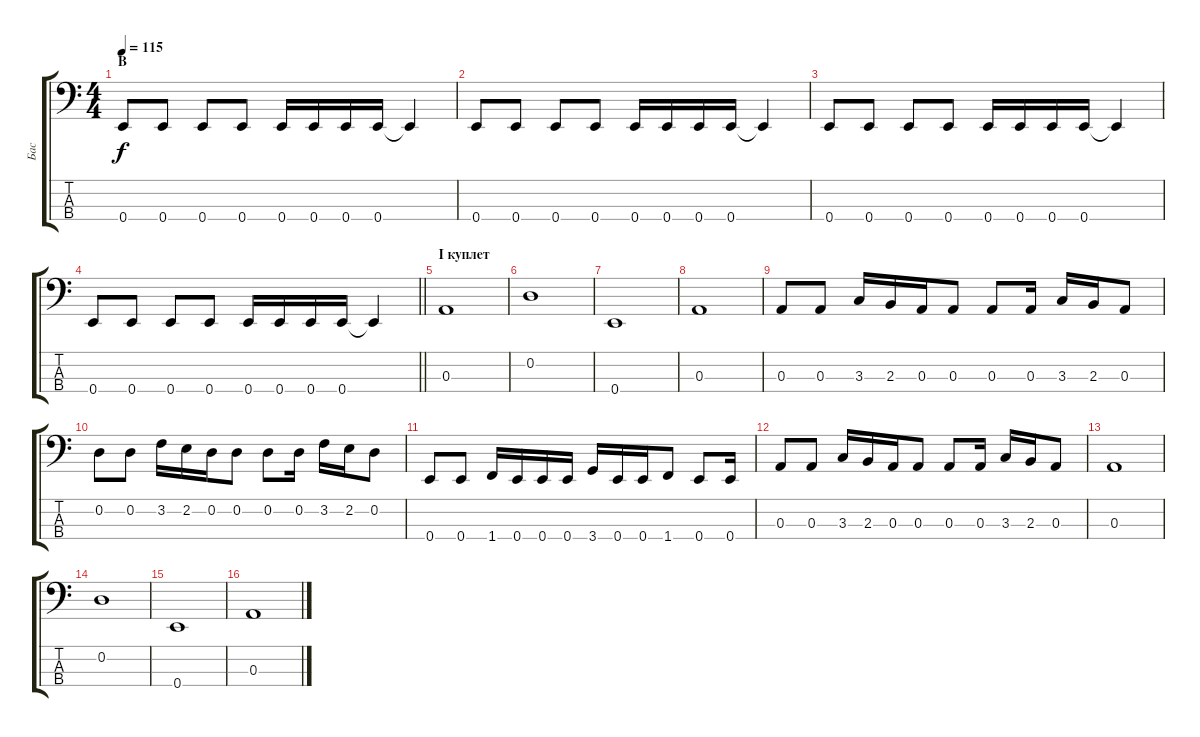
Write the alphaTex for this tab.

\track ("Бас" "Бас") {instrument electricbasspick}
\staff {score tabs}
\tuning (G2 D2 A1 E1) {hide}
\ts (4 4)
\section ("" "B")
\tempo 115
\clef f4
\ks aminor
0.4.8{dy f} 0.4.8 0.4.8 0.4.8 0.4.16 0.4.16 0.4.16 0.4.16 0.4{t}.4 |
0.4.8 0.4.8 0.4.8 0.4.8 0.4.16 0.4.16 0.4.16 0.4.16 0.4{t}.4 |
0.4.8 0.4.8 0.4.8 0.4.8 0.4.16 0.4.16 0.4.16 0.4.16 0.4{t}.4 |
\barLineRight lightlight
0.4.8 0.4.8 0.4.8 0.4.8 0.4.16 0.4.16 0.4.16 0.4.16 0.4{t}.4 |
\section ("" "I куплет")
0.3.1 |
0.2.1 |
0.4.1 |
0.3.1 |
0.3.8 0.3.8 3.3.16 2.3.16 0.3.16 0.3.8 0.3.8 0.3.16 3.3.16 2.3.16 0.3.8 |
0.2.8 0.2.8 3.2.16 2.2.16 0.2.16 0.2.8 0.2.8 0.2.16 3.2.16 2.2.16 0.2.8 |
0.4.8 0.4.8 1.4.16 0.4.16 0.4.16 0.4.16 3.4.16 0.4.16 0.4.16 1.4.8 0.4.8 0.4.16 |
0.3.8 0.3.8 3.3.16 2.3.16 0.3.16 0.3.8 0.3.8 0.3.16 3.3.16 2.3.16 0.3.8 |
0.3.1 |
0.2.1 |
0.4.1 |
0.3.1
